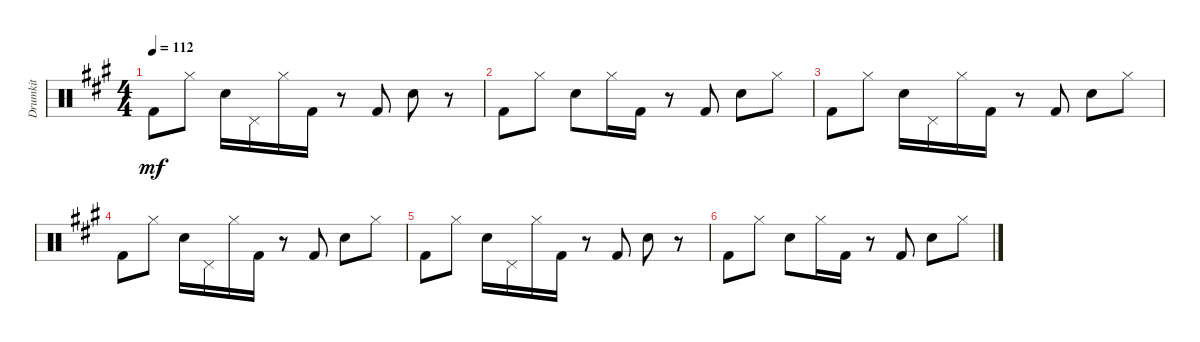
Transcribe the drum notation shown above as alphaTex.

\track ("Drumkit" "Drumkit") {instrument percussion}
\staff {score}
\articulation defaults
\ts (4 4)
\tempo 112
\clef neutral
\ks f#minor "Kick (hit) 2".8{dy mf} "Hi-Hat (closed)".8 "Snare (hit) 2".16 "Pedal Hi-Hat (hit)".16 "Hi-Hat (closed)".16 "Kick (hit) 2".16
r.8 "Kick (hit) 2".8 "Snare (hit) 2".8 r.8 |
"Kick (hit) 2".8 "Hi-Hat (closed)".8 "Snare (hit) 2".8 "Hi-Hat (closed)".16 "Kick (hit) 2".16 r.8 "Kick (hit) 2".8 "Snare (hit) 2".8 "Hi-Hat (closed)".8 |
"Kick (hit) 2".8 "Hi-Hat (closed)".8 "Snare (hit) 2".16 "Pedal Hi-Hat (hit)".16 "Hi-Hat (closed)".16 "Kick (hit) 2".16 r.8 "Kick (hit) 2".8 "Snare (hit) 2".8 "Hi-Hat (closed)".8 |
"Kick (hit) 2".8 "Hi-Hat (closed)".8 "Snare (hit) 2".16 "Pedal Hi-Hat (hit)".16 "Hi-Hat (closed)".16 "Kick (hit) 2".16 r.8 "Kick (hit) 2".8 "Snare (hit) 2".8 "Hi-Hat (closed)".8 |
"Kick (hit) 2".8 "Hi-Hat (closed)".8 "Snare (hit) 2".16 "Pedal Hi-Hat (hit)".16 "Hi-Hat (closed)".16 "Kick (hit) 2".16 r.8 "Kick (hit) 2".8 "Snare (hit) 2".8 r.8 |
"Kick (hit) 2".8 "Hi-Hat (closed)".8 "Snare (hit) 2".8 "Hi-Hat (closed)".16 "Kick (hit) 2".16 r.8 "Kick (hit) 2".8 "Snare (hit) 2".8 "Hi-Hat (closed)".8
